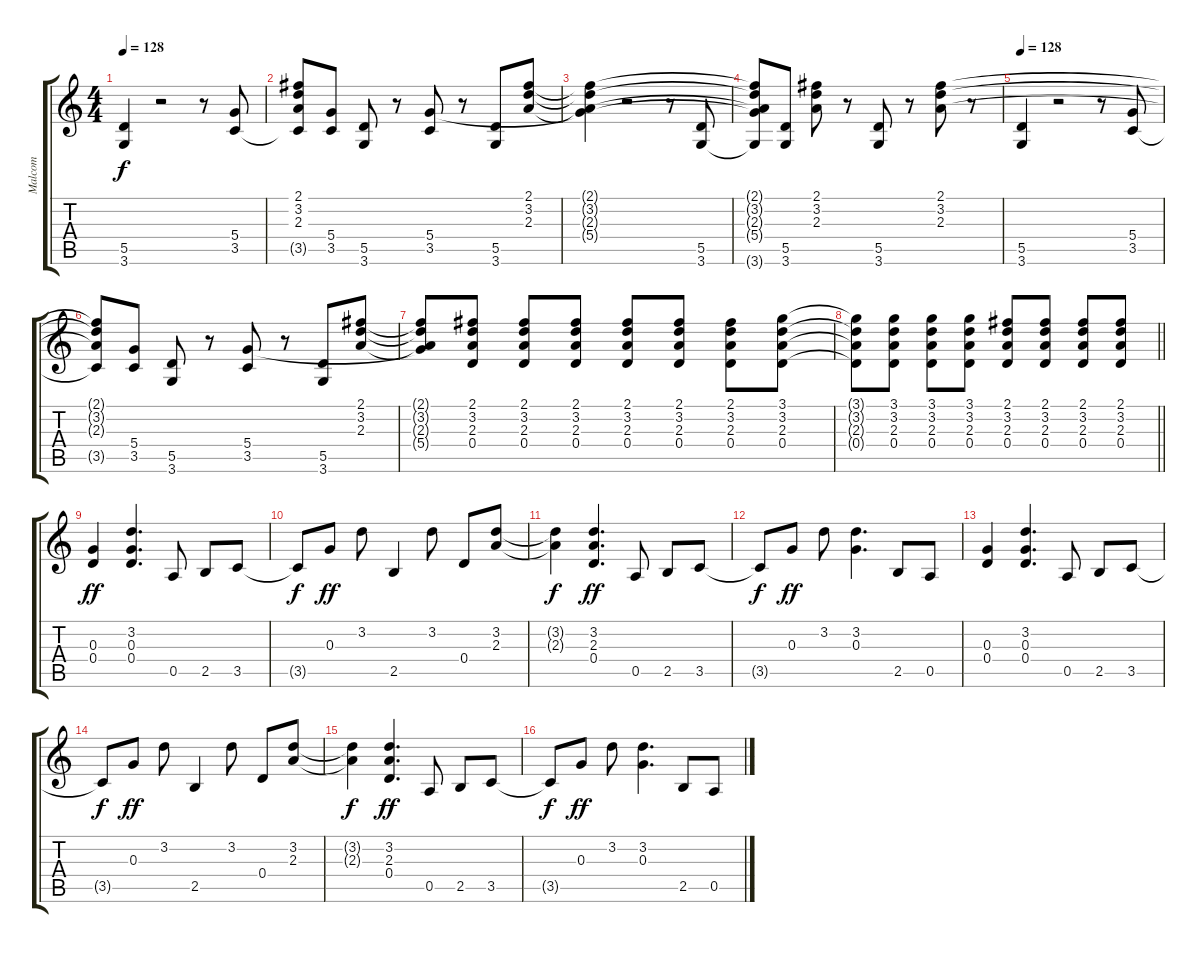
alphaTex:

\track ("Malcom" "Malcom") {instrument overdrivenguitar}
\staff {score tabs}
\tuning (E4 B3 G3 D3 A2 E2) {hide}
\ts (4 4)
\tempo 128
\clef g2
\ks c
(5.5 3.6).4{dy f} r.2 r.8 (5.4 3.5).8 |
(2.1{t} 3.2{t} 2.3{t} 3.5{t}).8 (5.4 3.5).8 (5.5 3.6).8 r.8 (5.4 3.5).8 r.8 (5.5 3.6).8 (2.1 3.2 2.3).8 |
(2.1{t} 3.2{t} 2.3{t} 5.4{t}).4 r.2 r.8 (5.5 3.6).8 |
(2.1{t} 3.2{t} 2.3{t} 5.4{t} 3.6{t}).8 (5.5 3.6).8 (2.1 3.2 2.3).8 r.8 (5.5 3.6).8 r.8 (2.1 3.2 2.3).8 r.8 |
\tempo 128
(5.5 3.6).4 r.2 r.8 (5.4 3.5).8 |
(2.1{t} 3.2{t} 2.3{t} 3.5{t}).8 (5.4 3.5).8 (5.5 3.6).8 r.8 (5.4 3.5).8 r.8 (5.5 3.6).8 (2.1 3.2 2.3).8 |
(2.1{t} 3.2{t} 2.3{t} 5.4{t}).8 (2.1 3.2 2.3 0.4).8 (2.1 3.2 2.3 0.4).8 (2.1 3.2 2.3 0.4).8 (2.1 3.2 2.3 0.4).8 (2.1 3.2 2.3 0.4).8 (2.1 3.2 2.3 0.4).8 (3.1 3.2 2.3 0.4).8 |
\barLineRight lightlight
(3.1{t} 3.2{t} 2.3{t} 0.4{t}).8 (3.1 3.2 2.3 0.4).8 (3.1 3.2 2.3 0.4).8 (3.1 3.2 2.3 0.4).8 (2.1 3.2 2.3 0.4).8 (2.1 3.2 2.3 0.4).8 (2.1 3.2 2.3 0.4).8 (2.1 3.2 2.3 0.4).8 |
(0.3 0.4).4{dy ff} (3.2 0.3 0.4).4{d} 0.5.8 2.5.8 3.5.8 |
3.5{t}.8{dy f} 0.3.8{dy ff} 3.2.8 2.5.4 3.2.8 0.4.8 (3.2 2.3).8 |
(3.2{t} 2.3{t}).4{dy f} (3.2 2.3 0.4).4{d dy ff} 0.5.8 2.5.8 3.5.8 |
3.5{t}.8{dy f} 0.3.8{dy ff} 3.2.8 (3.2 0.3).4{d} 2.5.8 0.5.8 |
(0.3 0.4).4 (3.2 0.3 0.4).4{d} 0.5.8 2.5.8 3.5.8 |
3.5{t}.8{dy f} 0.3.8{dy ff} 3.2.8 2.5.4 3.2.8 0.4.8 (3.2 2.3).8 |
(3.2{t} 2.3{t}).4{dy f} (3.2 2.3 0.4).4{d dy ff} 0.5.8 2.5.8 3.5.8 |
3.5{t}.8{dy f} 0.3.8{dy ff} 3.2.8 (3.2 0.3).4{d} 2.5.8 0.5.8
